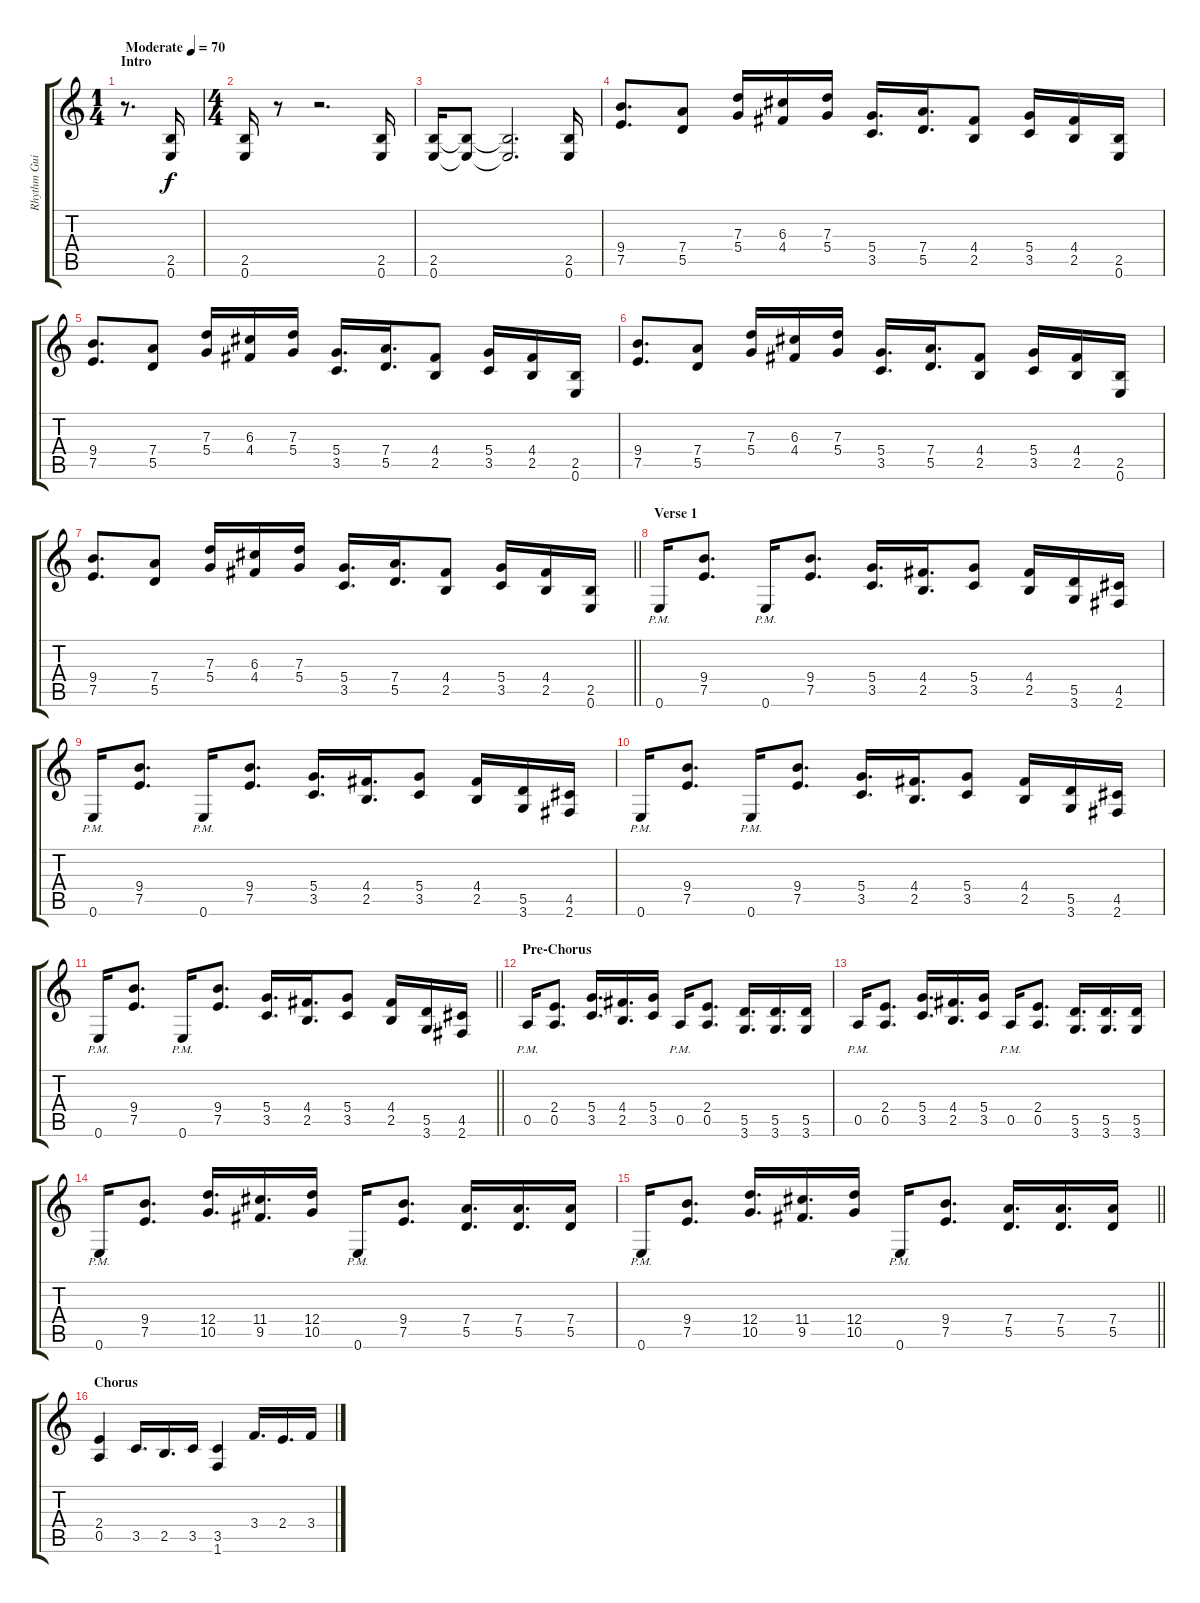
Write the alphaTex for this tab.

\track ("Rhythm Guitar" "Rhythm Gui") {instrument distortionguitar}
\staff {score tabs}
\tuning (E4 B3 G3 D3 A2 E2) {hide}
\ts (1 4)
\section ("" "Intro")
\tempo (70 "Moderate")
\clef g2
\ks c
r.8{d dy f instrument distortionguitar} (2.5 0.6).16 |
\ts (4 4)
(2.5 0.6).16 r.8 r.2{d} (2.5 0.6).16 |
(2.5 0.6).16 (2.5{t} 0.6{t}).8 (2.5{t} 0.6{t}).2{d} (2.5 0.6).16 |
(9.4 7.5).8{d} (7.4 5.5).8 (7.3 5.4).16 (6.3 4.4).16 (7.3 5.4).16 (5.4 3.5).16{d} (7.4 5.5).16{d} (4.4 2.5).8 (5.4 3.5).16 (4.4 2.5).16 (2.5 0.6).16 |
(9.4 7.5).8{d} (7.4 5.5).8 (7.3 5.4).16 (6.3 4.4).16 (7.3 5.4).16 (5.4 3.5).16{d} (7.4 5.5).16{d} (4.4 2.5).8 (5.4 3.5).16 (4.4 2.5).16 (2.5 0.6).16 |
(9.4 7.5).8{d} (7.4 5.5).8 (7.3 5.4).16 (6.3 4.4).16 (7.3 5.4).16 (5.4 3.5).16{d} (7.4 5.5).16{d} (4.4 2.5).8 (5.4 3.5).16 (4.4 2.5).16 (2.5 0.6).16 |
\barLineRight lightlight
(9.4 7.5).8{d} (7.4 5.5).8 (7.3 5.4).16 (6.3 4.4).16 (7.3 5.4).16 (5.4 3.5).16{d} (7.4 5.5).16{d} (4.4 2.5).8 (5.4 3.5).16 (4.4 2.5).16 (2.5 0.6).16 |
\section ("" "Verse 1")
0.6{pm}.16 (9.4 7.5).8{d} 0.6{pm}.16 (9.4 7.5).8{d} (5.4 3.5).16{d} (4.4 2.5).16{d} (5.4 3.5).8 (4.4 2.5).16 (5.5 3.6).16 (4.5 2.6).16 |
0.6{pm}.16 (9.4 7.5).8{d} 0.6{pm}.16 (9.4 7.5).8{d} (5.4 3.5).16{d} (4.4 2.5).16{d} (5.4 3.5).8 (4.4 2.5).16 (5.5 3.6).16 (4.5 2.6).16 |
0.6{pm}.16 (9.4 7.5).8{d} 0.6{pm}.16 (9.4 7.5).8{d} (5.4 3.5).16{d} (4.4 2.5).16{d} (5.4 3.5).8 (4.4 2.5).16 (5.5 3.6).16 (4.5 2.6).16 |
\barLineRight lightlight
0.6{pm}.16 (9.4 7.5).8{d} 0.6{pm}.16 (9.4 7.5).8{d} (5.4 3.5).16{d} (4.4 2.5).16{d} (5.4 3.5).8 (4.4 2.5).16 (5.5 3.6).16 (4.5 2.6).16 |
\section ("" "Pre-Chorus")
0.5{pm}.16 (2.4 0.5).8{d} (5.4 3.5).16{d} (4.4 2.5).16{d} (5.4 3.5).16 0.5{pm}.16 (2.4 0.5).8{d} (5.5 3.6).16{d} (5.5 3.6).16{d} (5.5 3.6).16 |
0.5{pm}.16 (2.4 0.5).8{d} (5.4 3.5).16{d} (4.4 2.5).16{d} (5.4 3.5).16 0.5{pm}.16 (2.4 0.5).8{d} (5.5 3.6).16{d} (5.5 3.6).16{d} (5.5 3.6).16 |
0.6{pm}.16 (9.4 7.5).8{d} (12.4 10.5).16{d} (11.4 9.5).16{d} (12.4 10.5).16 0.6{pm}.16 (9.4 7.5).8{d} (7.4 5.5).16{d} (7.4 5.5).16{d} (7.4 5.5).16 |
\barLineRight lightlight
0.6{pm}.16 (9.4 7.5).8{d} (12.4 10.5).16{d} (11.4 9.5).16{d} (12.4 10.5).16 0.6{pm}.16 (9.4 7.5).8{d} (7.4 5.5).16{d} (7.4 5.5).16{d} (7.4 5.5).16 |
\section ("" "Chorus")
(2.4 0.5).4 3.5.16{d} 2.5.16{d} 3.5.16 (3.5 1.6).4 3.4.16{d} 2.4.16{d} 3.4.16
